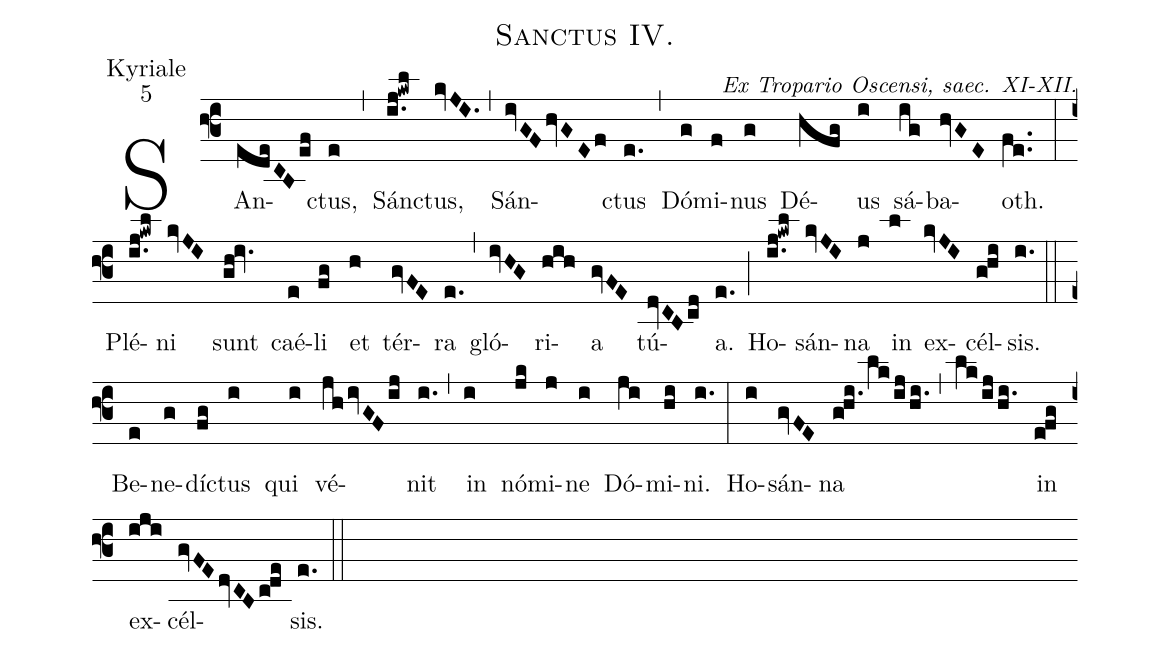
name:Sanctus IV.;
office-part:Kyriale;
mode:5;
commentary:Ex Tropario Oscensi, saec. XI-XII.;
%%
(f3) SAn(edeCB/ef)ctus,(e) (,) Sán(i.j!kwl)ctus,(kvJI.) (,) Sán(ivGF/hvGEf)ctus(e.) (,) Dó(g)mi(f)nus(g) Dé(hfg)us(i) sá(ig)ba(hvGE)oth.(fe..) (:) Plé(i.j!kwl)ni(kvJI) sunt(gh!iv.) caé(e)li(fg) et(h) tér(gvFE)ra(e.) (,) gló(ivHG)ri(hih)a(gvFE) tú(dvCB/cd)a.(e.) (;) Ho(i.j!kwl)sán(kvJI)na(j) in(l) ex(kvJI)cél(g!hi)sis.(i.) (::) Be(e)ne(g)díc(fg)tus(i) qui(i) vé(jh/ivGF/ij)nit(i.) (,) in(i) nó(jk)mi(j)ne(i) Dó(ji)mi(hi)ni.(i.) (:) Ho(i)sán(gvFE)na(g!hi./lk/ij/hi.) (,) (lk/ij/hi.) in(e!fg) ex(iji)cél(gvFEdvCBc!de)sis.(e.) (::)
